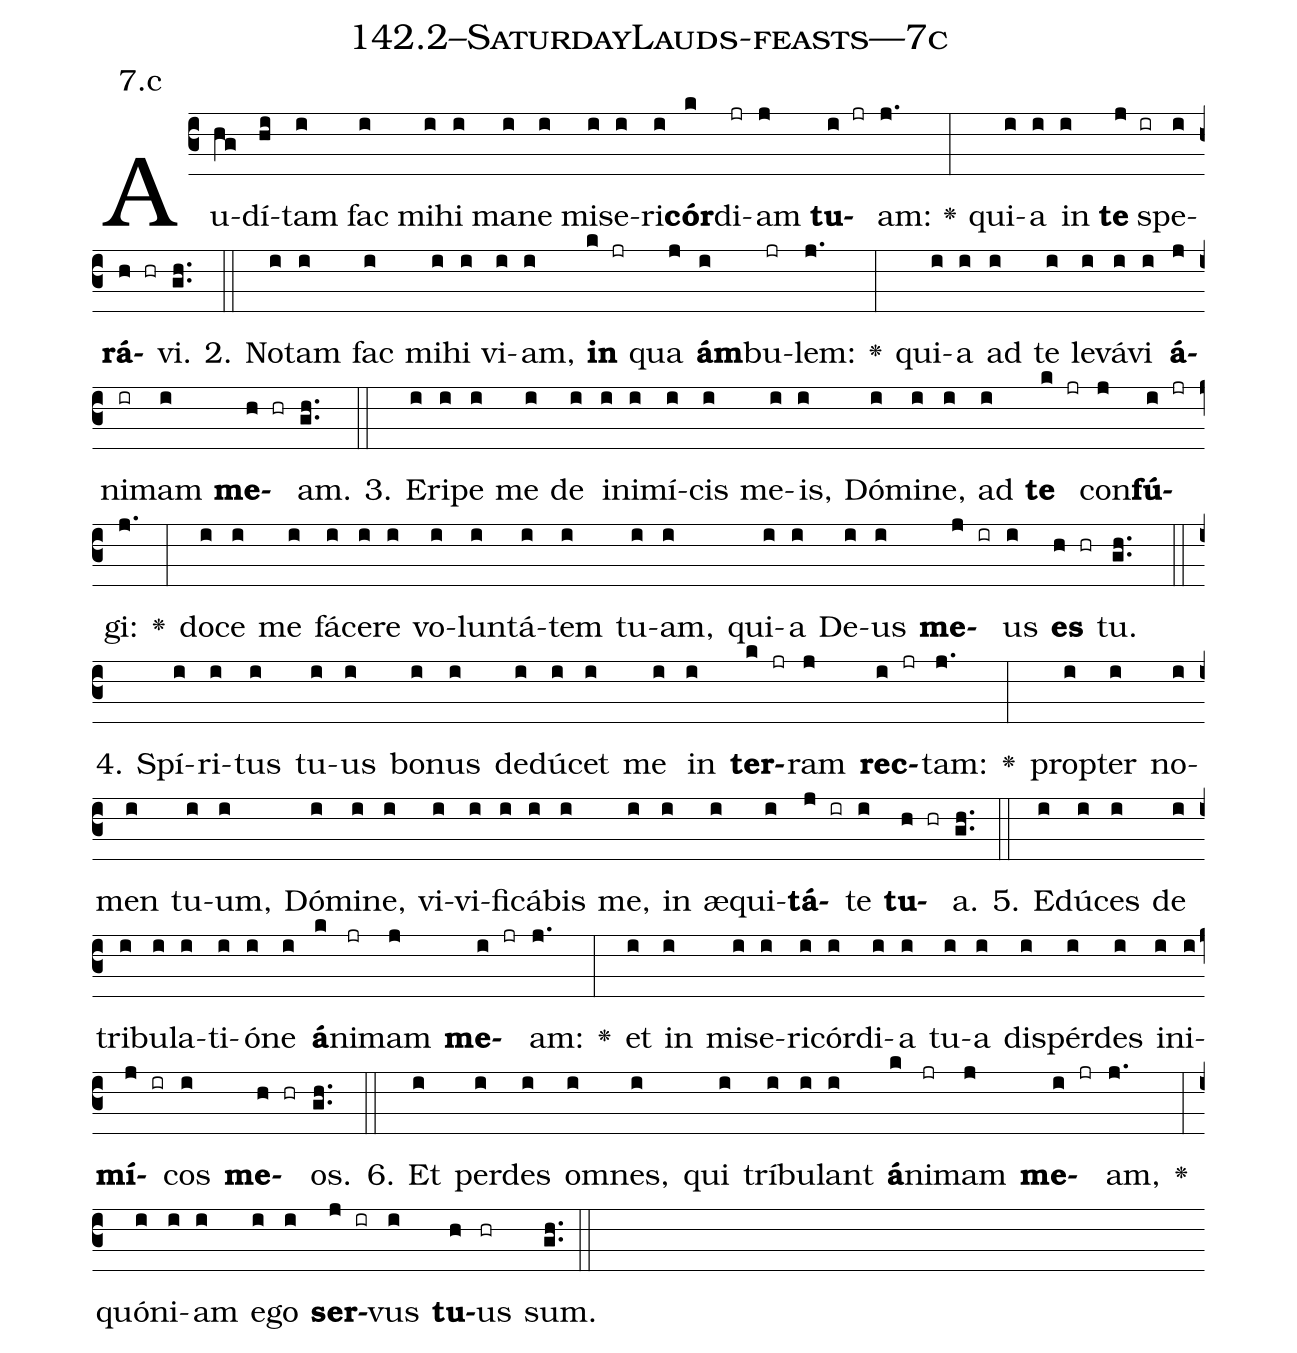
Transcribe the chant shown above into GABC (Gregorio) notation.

name: 142.2--SaturdayLauds-feasts---7c;
annotation: 7.c;
%%
(c3)Au(hg)dí(hi)tam(i) fac(i) mi(i)hi(i) ma(i)ne(i) mi(i)se(i)ri(i)<b>cór</b>(k)di(jr)am(j) <b>tu</b>(i jr)am:(j.) <v>\greheightstar</v>(:) qui(i)a(i) in(i) <b>te</b>(j ir) spe(i)<b>rá</b>(h hr)vi.(gh..) (::)
2. No(i)tam(i) fac(i) mi(i)hi(i) vi(i)am,(i) <b>in</b>(k jr) qua(j) <b>ám</b>(i)bu(jr)lem:(j.) <v>\greheightstar</v>(:) qui(i)a(i) ad(i) te(i) le(i)vá(i)vi(i) <b>á</b>(j)ni(ir)mam(i) <b>me</b>(h hr)am.(gh..) (::)
3. E(i)ri(i)pe(i) me(i) de(i) in(i)i(i)mí(i)cis(i) me(i)is,(i) Dó(i)mi(i)ne,(i) ad(i) <b>te</b>(k jr) con(j)<b>fú</b>(i jr)gi:(j.) <v>\greheightstar</v>(:) do(i)ce(i) me(i) fá(i)ce(i)re(i) vo(i)lun(i)tá(i)tem(i) tu(i)am,(i) qui(i)a(i) De(i)us(i) <b>me</b>(j ir)us(i) <b>es</b>(h hr) tu.(gh..) (::)
4. Spí(i)ri(i)tus(i) tu(i)us(i) bo(i)nus(i) de(i)dú(i)cet(i) me(i) in(i) <b>ter</b>(k jr)ram(j) <b>rec</b>(i jr)tam:(j.) <v>\greheightstar</v>(:) prop(i)ter(i) no(i)men(i) tu(i)um,(i) Dó(i)mi(i)ne,(i) vi(i)vi(i)fi(i)cá(i)bis(i) me,(i) in(i) æ(i)qui(i)<b>tá</b>(j ir)te(i) <b>tu</b>(h hr)a.(gh..) (::)
5. E(i)dú(i)ces(i) de(i) tri(i)bu(i)la(i)ti(i)ó(i)ne(i) <b>á</b>(k)ni(jr)mam(j) <b>me</b>(i jr)am:(j.) <v>\greheightstar</v>(:) et(i) in(i) mi(i)se(i)ri(i)cór(i)di(i)a(i) tu(i)a(i) dis(i)pér(i)des(i) in(i)i(i)<b>mí</b>(j ir)cos(i) <b>me</b>(h hr)os.(gh..) (::)
6. Et(i) per(i)des(i) om(i)nes,(i) qui(i) trí(i)bu(i)lant(i) <b>á</b>(k)ni(jr)mam(j) <b>me</b>(i jr)am,(j.) <v>\greheightstar</v>(:) quón(i)i(i)am(i) e(i)go(i) <b>ser</b>(j ir)vus(i) <b>tu</b>(h)us(hr) sum.(gh..) (::)
